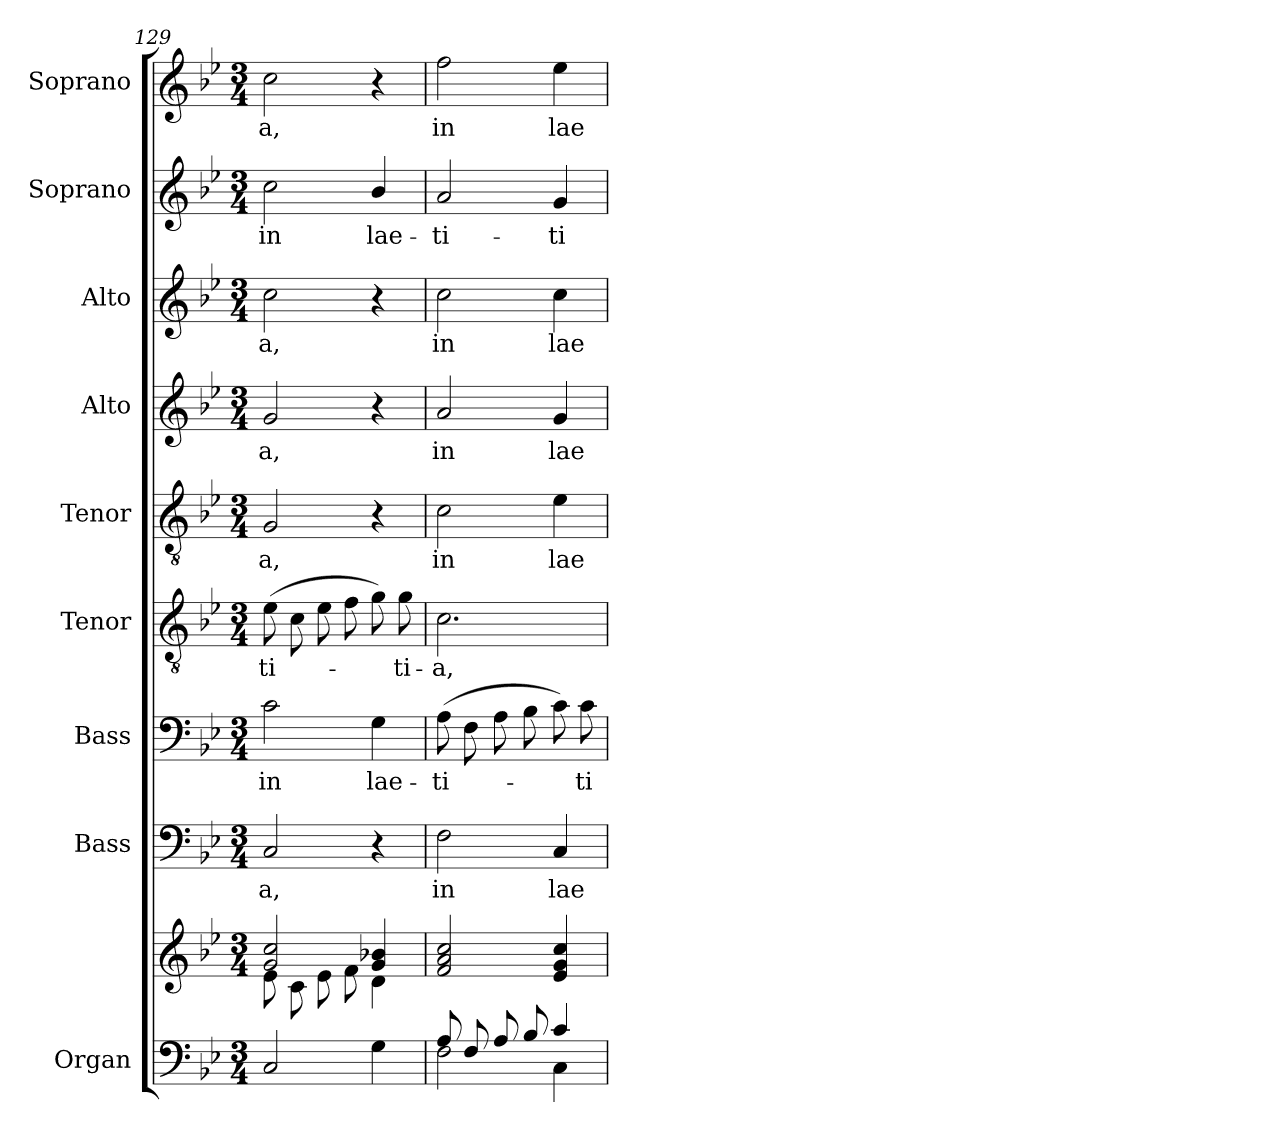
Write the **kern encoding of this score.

**kern	**kern	**kern	**text	**kern	**text	**kern	**text	**kern	**text	**kern	**text	**kern	**text	**kern	**text	**kern	**text
*part9	*part9	*part8	*part8	*part7	*part7	*part6	*part6	*part5	*part5	*part4	*part4	*part3	*part3	*part2	*part2	*part1	*part1
*staff10	*staff9	*staff8	*staff8	*staff7	*staff7	*staff6	*staff6	*staff5	*staff5	*staff4	*staff4	*staff3	*staff3	*staff2	*staff2	*staff1	*staff1
*I"Organ	*	*I"Bass	*	*I"Bass	*	*I"Tenor	*	*I"Tenor	*	*I"Alto	*	*I"Alto	*	*I"Soprano	*	*I"Soprano	*
*I'Organ.	*	*I'B.	*	*I'B.	*	*I'T.	*	*I'T.	*	*I'A.	*	*I'A.	*	*I'S.	*	*I'S.	*
*clefF4	*clefG2	*clefF4	*	*clefF4	*	*clefGv2	*	*clefGv2	*	*clefG2	*	*clefG2	*	*clefG2	*	*clefG2	*
*	*	*	*	*	*	*ITrd7c12	*	*ITrd7c12	*	*	*	*	*	*	*	*	*
*k[b-e-]	*k[b-e-]	*k[b-e-]	*	*k[b-e-]	*	*k[b-e-]	*	*k[b-e-]	*	*k[b-e-]	*	*k[b-e-]	*	*k[b-e-]	*	*k[b-e-]	*
*B-:	*B-:	*B-:	*	*B-:	*	*B-:	*	*B-:	*	*B-:	*	*B-:	*	*B-:	*	*B-:	*
*M3/4	*M3/4	*M3/4	*	*M3/4	*	*M3/4	*	*M3/4	*	*M3/4	*	*M3/4	*	*M3/4	*	*M3/4	*
=129	=129	=129	=129	=129	=129	=129	=129	=129	=129	=129	=129	=129	=129	=129	=129	=129	=129
*	*^	*	*	*	*	*	*	*	*	*	*	*	*	*	*	*	*
!	!	!	!	!LO:LY:b:color=#000000	!	!	!	!	!	!	!	!	!	!	!	!	!	!
!	!	!	!	!	!	!LO:LY:b:color=#000000	!	!	!	!	!	!	!	!	!	!	!	!
!	!	!	!	!	!	!	!	!LO:LY:b:color=#000000	!	!	!	!	!	!	!	!	!	!
!	!	!	!	!	!	!	!	!	!	!LO:LY:b:color=#000000	!	!	!	!	!	!	!	!
!	!	!	!	!	!	!	!	!	!	!	!	!LO:LY:b:color=#000000	!	!	!	!	!	!
!	!	!	!	!	!	!	!	!	!	!	!	!	!	!LO:LY:b:color=#000000	!	!	!	!
!	!	!	!	!	!	!	!	!	!	!	!	!	!	!	!	!LO:LY:b:color=#000000	!	!
!	!	!	!	!	!	!	!	!	!	!	!	!	!	!	!	!	!	!LO:LY:b:color=#000000
2Ci/	2gi/ 2cci	8e-i\	2Ci/	-a,	2ci\	in	(8E-i\	-ti-	2GGi/	-a,	2gi/	-a,	2cci\	-a,	2cci\	in	2cci\	-a,
.	.	8ci\	.	.	.	.	8Ci\	.	.	.	.	.	.	.	.	.	.	.
.	.	8e-i\	.	.	.	.	8E-i\	.	.	.	.	.	.	.	.	.	.	.
.	.	8fi\	.	.	.	.	8Fi\	.	.	.	.	.	.	.	.	.	.	.
!	!	!	!	!	!	!LO:LY:b:color=#000000	!	!	!	!	!	!	!	!	!	!	!	!
!	!	!	!	!	!	!	!	!	!	!	!	!	!	!	!	!LO:LY:b:color=#000000	!	!
4Gi\	4gi/ 4b-Xi	4di\	4r	.	4Gi\	lae-	8Gi\)	.	4r	.	4r	.	4r	.	4b-i/	lae-	4r	.
!	!	!	!	!	!	!	!	!LO:LY:b:color=#000000	!	!	!	!	!	!	!	!	!	!
.	.	.	.	.	.	.	8Gi\	-ti-	.	.	.	.	.	.	.	.	.	.
*	*v	*v	*	*	*	*	*	*	*	*	*	*	*	*	*	*	*	*
=130	=130	=130	=130	=130	=130	=130	=130	=130	=130	=130	=130	=130	=130	=130	=130	=130	=130
*^	*	*	*	*	*	*	*	*	*	*	*	*	*	*	*	*	*
!	!	!	!	!LO:LY:b:color=#000000	!	!	!	!	!	!	!	!	!	!	!	!	!	!
!	!	!	!	!	!	!LO:LY:b:color=#000000	!	!	!	!	!	!	!	!	!	!	!	!
!	!	!	!	!	!	!	!	!LO:LY:b:color=#000000	!	!	!	!	!	!	!	!	!	!
!	!	!	!	!	!	!	!	!	!	!LO:LY:b:color=#000000	!	!	!	!	!	!	!	!
!	!	!	!	!	!	!	!	!	!	!	!	!LO:LY:b:color=#000000	!	!	!	!	!	!
!	!	!	!	!	!	!	!	!	!	!	!	!	!	!LO:LY:b:color=#000000	!	!	!	!
!	!	!	!	!	!	!	!	!	!	!	!	!	!	!	!	!LO:LY:b:color=#000000	!	!
!	!	!	!	!	!	!	!	!	!	!	!	!	!	!	!	!	!	!LO:LY:b:color=#000000
8Ai/	2Fi\	2fi/ 2ai 2cci	2Fi\	in	(8Ai\	-ti-	2.Ci\	-a,	2Ci\	in	2ai/	in	2cci\	in	2ai/	-ti-	2ffi\	in
8Fi/	.	.	.	.	8Fi\	.	.	.	.	.	.	.	.	.	.	.	.	.
8Ai/	.	.	.	.	8Ai\	.	.	.	.	.	.	.	.	.	.	.	.	.
8B-i/	.	.	.	.	8B-i\	.	.	.	.	.	.	.	.	.	.	.	.	.
!	!	!	!	!LO:LY:b:color=#000000	!	!	!	!	!	!	!	!	!	!	!	!	!	!
!	!	!	!	!	!	!	!	!	!	!LO:LY:b:color=#000000	!	!	!	!	!	!	!	!
!	!	!	!	!	!	!	!	!	!	!	!	!LO:LY:b:color=#000000	!	!	!	!	!	!
!	!	!	!	!	!	!	!	!	!	!	!	!	!	!LO:LY:b:color=#000000	!	!	!	!
!	!	!	!	!	!	!	!	!	!	!	!	!	!	!	!	!LO:LY:b:color=#000000	!	!
!	!	!	!	!	!	!	!	!	!	!	!	!	!	!	!	!	!	!LO:LY:b:color=#000000
4ci/	4Ci\	4e-i/ 4gi 4cci	4Ci/	lae-	8ci\)	.	.	.	4E-i\	lae-	4gi/	lae-	4cci\	lae-	4gi/	-ti-	4ee-i\	lae-
!	!	!	!	!	!	!LO:LY:b:color=#000000	!	!	!	!	!	!	!	!	!	!	!	!
.	.	.	.	.	8ci\	-ti-	.	.	.	.	.	.	.	.	.	.	.	.
*v	*v	*	*	*	*	*	*	*	*	*	*	*	*	*	*	*	*	*
=	=	=	=	=	=	=	=	=	=	=	=	=	=	=	=	=	=
*-	*-	*-	*-	*-	*-	*-	*-	*-	*-	*-	*-	*-	*-	*-	*-	*-	*-
